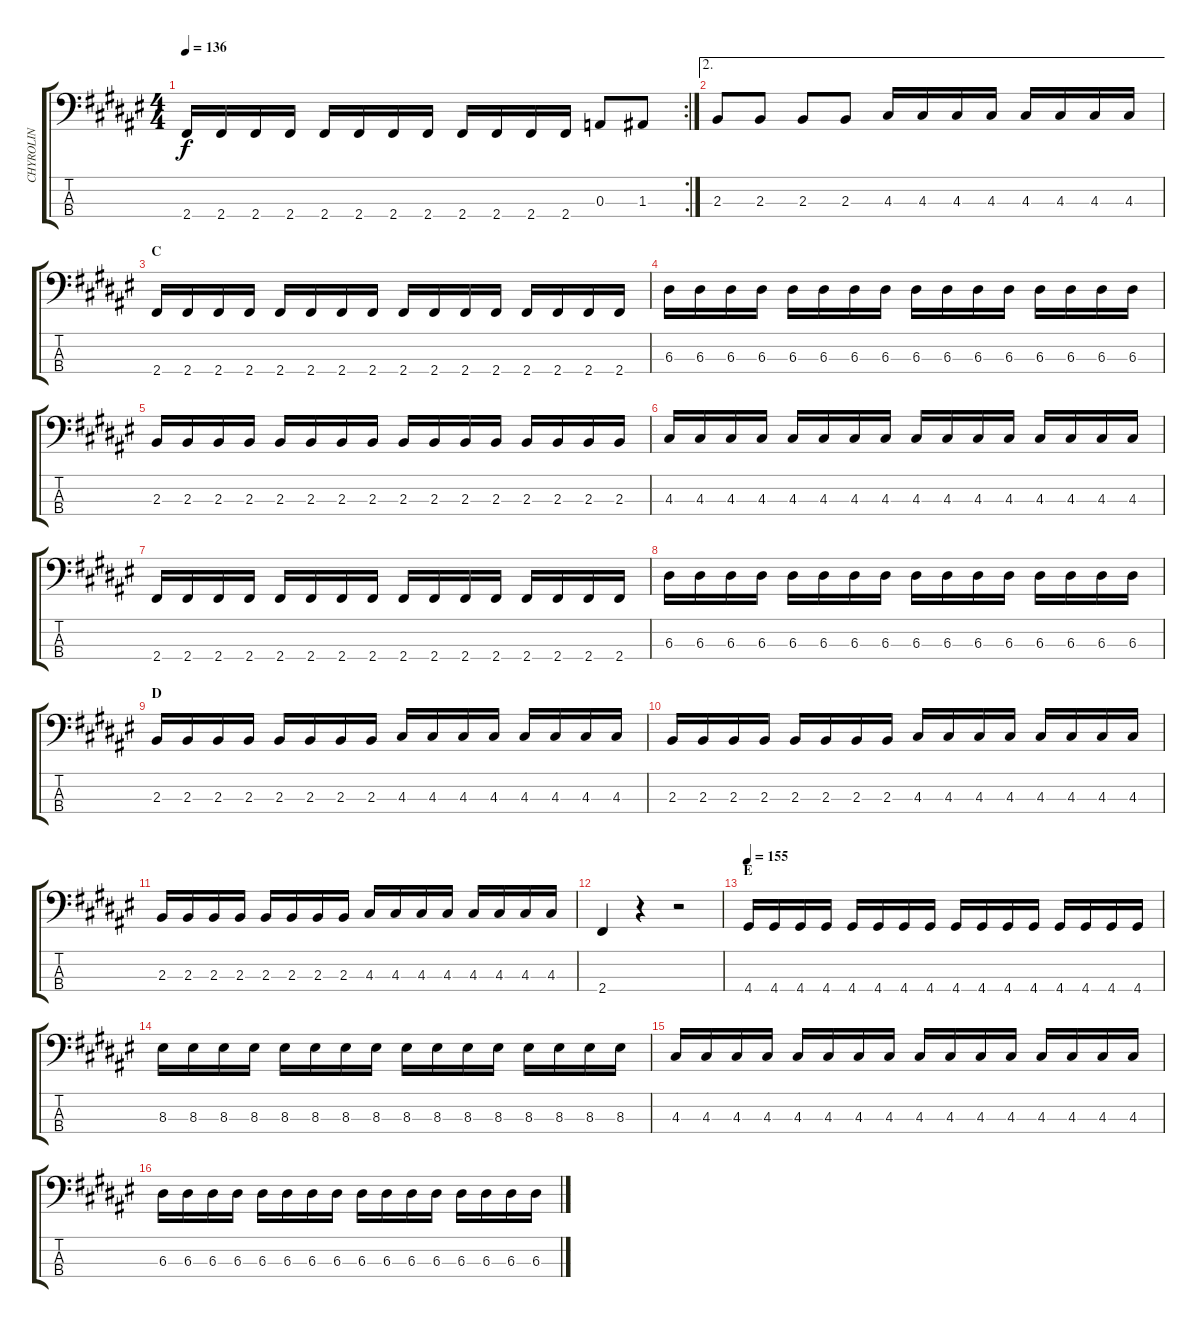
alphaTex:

\track ("CHYROLIN" "CHYROLIN") {instrument electricbasspick}
\staff {score tabs}
\tuning (G2 D2 A1 E1) {hide}
\rc 2
\ts (4 4)
\tempo 136
\clef f4
\ks f#
2.4.16{dy f} 2.4.16 2.4.16 2.4.16 2.4.16 2.4.16 2.4.16 2.4.16 2.4.16 2.4.16 2.4.16 2.4.16 0.3.8 1.3.8 |
\ae 2
2.3.8 2.3.8 2.3.8 2.3.8 4.3.16 4.3.16 4.3.16 4.3.16 4.3.16 4.3.16 4.3.16 4.3.16 |
\section ("" "C")
2.4.16 2.4.16 2.4.16 2.4.16 2.4.16 2.4.16 2.4.16 2.4.16 2.4.16 2.4.16 2.4.16 2.4.16 2.4.16 2.4.16 2.4.16 2.4.16 |
6.3.16 6.3.16 6.3.16 6.3.16 6.3.16 6.3.16 6.3.16 6.3.16 6.3.16 6.3.16 6.3.16 6.3.16 6.3.16 6.3.16 6.3.16 6.3.16 |
2.3.16 2.3.16 2.3.16 2.3.16 2.3.16 2.3.16 2.3.16 2.3.16 2.3.16 2.3.16 2.3.16 2.3.16 2.3.16 2.3.16 2.3.16 2.3.16 |
4.3.16 4.3.16 4.3.16 4.3.16 4.3.16 4.3.16 4.3.16 4.3.16 4.3.16 4.3.16 4.3.16 4.3.16 4.3.16 4.3.16 4.3.16 4.3.16 |
2.4.16 2.4.16 2.4.16 2.4.16 2.4.16 2.4.16 2.4.16 2.4.16 2.4.16 2.4.16 2.4.16 2.4.16 2.4.16 2.4.16 2.4.16 2.4.16 |
6.3.16 6.3.16 6.3.16 6.3.16 6.3.16 6.3.16 6.3.16 6.3.16 6.3.16 6.3.16 6.3.16 6.3.16 6.3.16 6.3.16 6.3.16 6.3.16 |
\section ("" "D")
2.3.16 2.3.16 2.3.16 2.3.16 2.3.16 2.3.16 2.3.16 2.3.16 4.3.16 4.3.16 4.3.16 4.3.16 4.3.16 4.3.16 4.3.16 4.3.16 |
2.3.16 2.3.16 2.3.16 2.3.16 2.3.16 2.3.16 2.3.16 2.3.16 4.3.16 4.3.16 4.3.16 4.3.16 4.3.16 4.3.16 4.3.16 4.3.16 |
2.3.16 2.3.16 2.3.16 2.3.16 2.3.16 2.3.16 2.3.16 2.3.16 4.3.16 4.3.16 4.3.16 4.3.16 4.3.16 4.3.16 4.3.16 4.3.16 |
2.4.4 r.4 r.2 |
\section ("" "E")
\tempo 155
4.4.16 4.4.16 4.4.16 4.4.16 4.4.16 4.4.16 4.4.16 4.4.16 4.4.16 4.4.16 4.4.16 4.4.16 4.4.16 4.4.16 4.4.16 4.4.16 |
8.3.16 8.3.16 8.3.16 8.3.16 8.3.16 8.3.16 8.3.16 8.3.16 8.3.16 8.3.16 8.3.16 8.3.16 8.3.16 8.3.16 8.3.16 8.3.16 |
4.3.16 4.3.16 4.3.16 4.3.16 4.3.16 4.3.16 4.3.16 4.3.16 4.3.16 4.3.16 4.3.16 4.3.16 4.3.16 4.3.16 4.3.16 4.3.16 |
6.3.16 6.3.16 6.3.16 6.3.16 6.3.16 6.3.16 6.3.16 6.3.16 6.3.16 6.3.16 6.3.16 6.3.16 6.3.16 6.3.16 6.3.16 6.3.16
